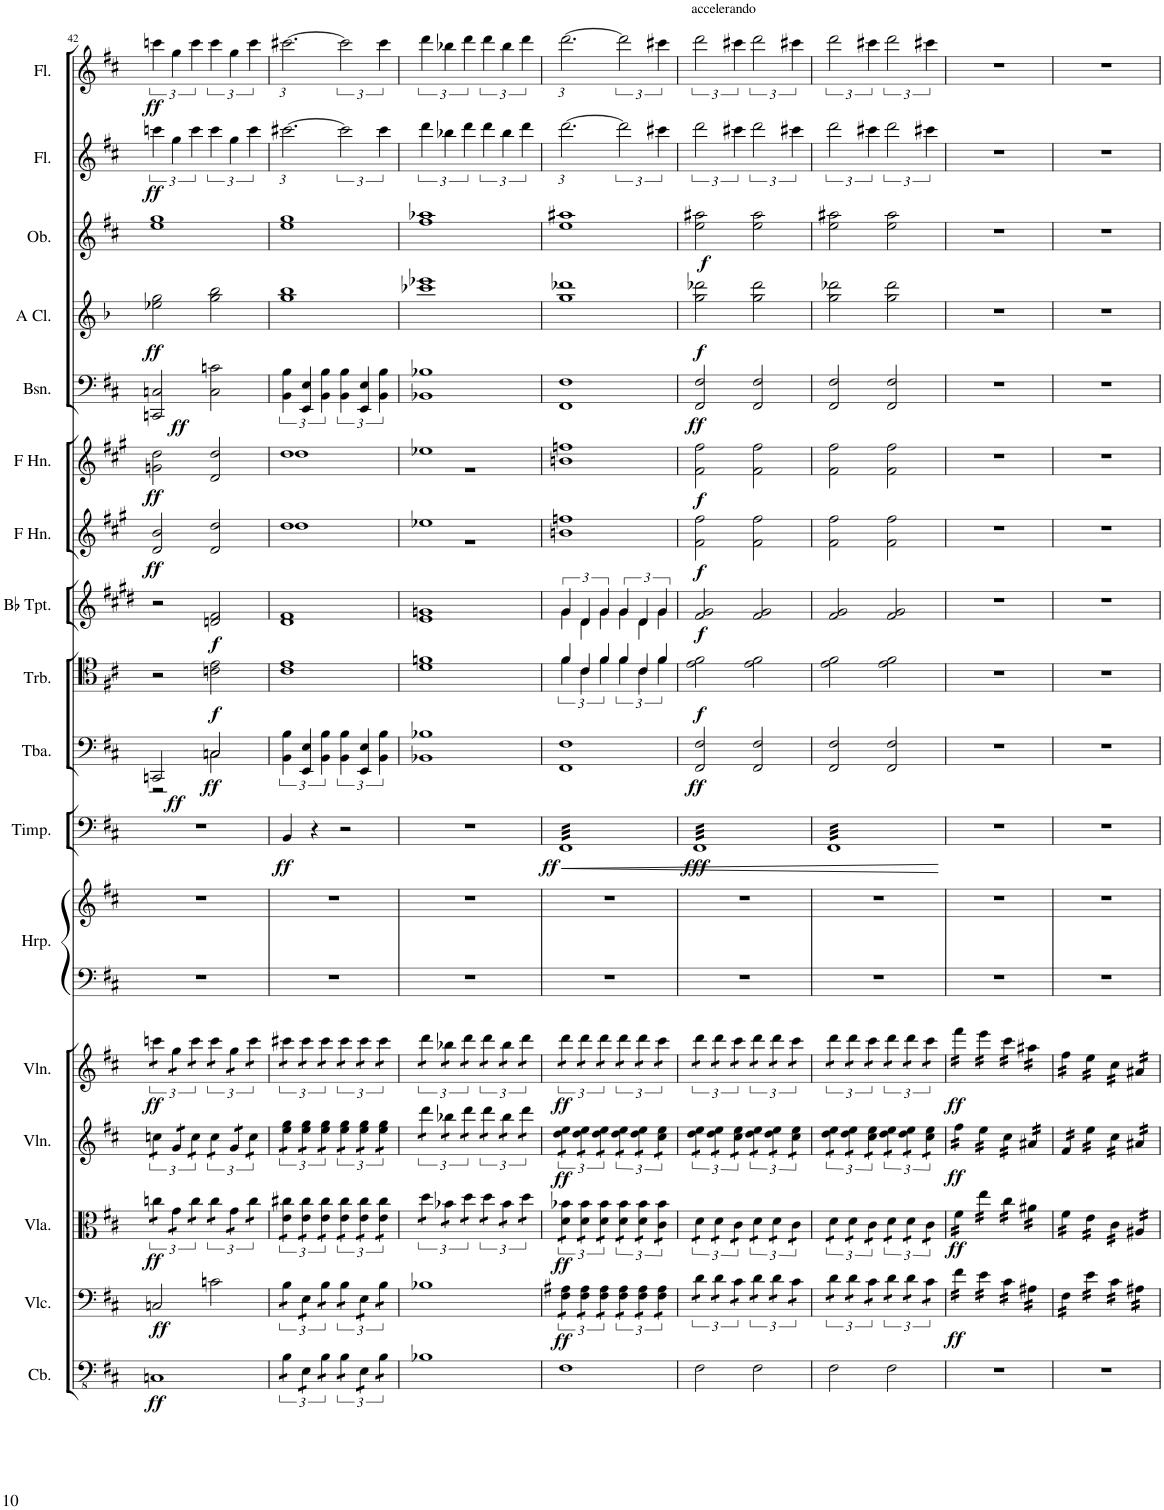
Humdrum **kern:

**kern	**dynam	**kern	**dynam	**kern	**dynam	**kern	**dynam	**kern	**dynam	**kern	**kern	**kern	**dynam	**kern	**dynam	**kern	**dynam	**kern	**dynam	**kern	**dynam	**kern	**dynam	**kern	**dynam	**kern	**dynam	**kern	**dynam	**kern	**dynam	**kern	**dynam
*part17	*part17	*part16	*part16	*part15	*part15	*part14	*part14	*part13	*part13	*part12	*part12	*part11	*part11	*part10	*part10	*part9	*part9	*part8	*part8	*part7	*part7	*part6	*part6	*part5	*part5	*part4	*part4	*part3	*part3	*part2	*part2	*part1	*part1
*staff18	*staff18	*staff17	*staff17	*staff16	*staff16	*staff15	*staff15	*staff14	*staff14	*staff13	*staff12	*staff11	*staff11	*staff10	*staff10	*staff9	*staff9	*staff8	*staff8	*staff7	*staff7	*staff6	*staff6	*staff5	*staff5	*staff4	*staff4	*staff3	*staff3	*staff2	*staff2	*staff1	*staff1
*I"Contrabass	*	*I"Violoncello	*	*I"Viola	*	*I"Violin	*	*I"Violin	*	*I"Harp	*	*I"Timpani	*	*I"Tuba	*	*I"Trombone	*	*I"Bb Trumpet	*	*I"Horn in F	*	*I"Horn in F	*	*I"Bassoon	*	*I"A Clarinet	*	*I"Oboe	*	*I"Flute	*	*I"Flute	*
*I'Cb.	*	*I'Vlc.	*	*I'Vla.	*	*I'Vln.	*	*I'Vln.	*	*I'Hrp.	*	*I'Timp.	*	*I'Tba.	*	*I'Trb.	*	*I'Bb Tpt.	*	*	*	*	*	*I'Bsn.	*	*I'A Cl.	*	*I'Ob.	*	*I'Fl.	*	*I'Fl.	*
!!LO:PB:g=z
*clefFv4	*	*clefF4	*	*clefC3	*	*clefG2	*	*clefG2	*	*clefF4	*clefG2	*clefF4	*	*clefF4	*	*clefC4	*	*clefG2	*	*clefG2	*	*clefG2	*	*clefF4	*	*clefG2	*	*clefG2	*	*clefG2	*	*clefG2	*
*Trd7c12	*	*	*	*	*	*	*	*	*	*	*	*	*	*	*	*	*	*Trd1c2	*	*Trd4c7	*	*Trd4c7	*	*	*	*Trd2c3	*	*	*	*	*	*	*
*k[f#c#]	*	*k[f#c#]	*	*k[f#c#]	*	*k[f#c#]	*	*k[f#c#]	*	*k[f#c#]	*k[f#c#]	*k[f#c#]	*	*k[f#c#]	*	*k[f#c#]	*	*k[f#c#g#d#]	*	*k[f#c#g#]	*	*k[f#c#g#]	*	*k[f#c#]	*	*k[b-]	*	*k[f#c#]	*	*k[f#c#]	*	*k[f#c#]	*
*M4/4	*	*M4/4	*	*M4/4	*	*M4/4	*	*M4/4	*	*M4/4	*M4/4	*M4/4	*	*M4/4	*	*M4/4	*	*M4/4	*	*M4/4	*	*M4/4	*	*M4/4	*	*M4/4	*	*M4/4	*	*M4/4	*	*M4/4	*
*met(c)	*	*met(c)	*	*met(c)	*	*met(c)	*	*met(c)	*	*met(c)	*met(c)	*met(c)	*	*met(c)	*	*met(c)	*	*met(c)	*	*met(c)	*	*met(c)	*	*met(c)	*	*met(c)	*	*met(c)	*	*met(c)	*	*met(c)	*
=42	=42	=42	=42	=42	=42	=42	=42	=42	=42	=42	=42	=42	=42	=42	=42	=42	=42	=42	=42	=42	=42	=42	=42	=42	=42	=42	=42	=42	=42	=42	=42	=42	=42
*	*	*	*	*	*	*	*	*	*	*	*	*	*	*^	*	*	*	*	*	*	*	*	*	*	*	*	*	*	*	*	*	*	*
!	!LO:DY:b	!	!LO:DY:b	!	!LO:DY:b	!	!	!	!LO:DY:b	!	!	!	!	!	!	!LO:DY:b	!	!	!	!	!	!LO:DY:b	!	!LO:DY:b	!	!LO:DY:b	!	!LO:DY:b	!	!	!	!LO:DY:b	!	!LO:DY:b
*	*	*	*	*tremolo	*	*	*	*	*	*	*	*	*	*	*	*	*	*	*	*	*	*	*	*	*	*	*	*	*	*	*	*	*	*
*	*	*	*	*	*	*tremolo	*	*	*	*	*	*	*	*	*	*	*	*	*	*	*	*	*	*	*	*	*	*	*	*	*	*	*	*
*	*	*	*	*	*	*	*	*tremolo	*	*	*	*	*	*	*	*	*	*	*	*	*	*	*	*	*	*	*	*	*	*	*	*	*	*
1CCn	ff	2Cn/	ff	12ccn\L	ff	12ccn\L	.	12cccn\L	ff	1r	1r	1r	.	2CCn/	2r	ff	2r	.	2r	.	2d/ 2b/	ff	2gn\ 2dd\	ff	2CCn/ 2Cn/	ff	2ee-X\ 2gg\	ff	1ee 1gg	.	6cccn\	ff	6cccn\	ff
.	.	.	.	12ccn\J	.	12ccn\J	.	12cccn\J	.	.	.	.	.	.	.	.	.	.	.	.	.	.	.	.	.	.	.	.	.	.	.	.	.	.
.	.	.	.	12g\L	.	12g/L	.	12gg\L	.	.	.	.	.	.	.	.	.	.	.	.	.	.	.	.	.	.	.	.	.	.	6gg\	.	6gg\	.
.	.	.	.	12g\J	.	12g/J	.	12gg\J	.	.	.	.	.	.	.	.	.	.	.	.	.	.	.	.	.	.	.	.	.	.	.	.	.	.
.	.	.	.	12cc\L	.	12cc\L	.	12ccc\L	.	.	.	.	.	.	.	.	.	.	.	.	.	.	.	.	.	.	.	.	.	.	6ccc\	.	6ccc\	.
.	.	.	.	12cc\J	.	12cc\J	.	12ccc\J	.	.	.	.	.	.	.	.	.	.	.	.	.	.	.	.	.	.	.	.	.	.	.	.	.	.
!	!	!	!	!	!	!	!	!	!	!	!	!	!	!	!	!LO:DY:b	!	!LO:DY:b	!	!LO:DY:b	!	!	!	!	!	!	!	!	!	!	!	!	!	!
.	.	2cn\	.	12cc\L	.	12cc\L	.	12ccc\L	.	.	.	.	.	2Cn/	2Cn\	ff	2cn\ 2e\	f	2dn/ 2f#/	f	2d/ 2dd/	.	2d/ 2dd/	.	2C\ 2cn\	.	2gg\ 2bb-\	.	.	.	6ccc\	.	6ccc\	.
.	.	.	.	12cc\J	.	12cc\J	.	12ccc\J	.	.	.	.	.	.	.	.	.	.	.	.	.	.	.	.	.	.	.	.	.	.	.	.	.	.
.	.	.	.	12g\L	.	12g/L	.	12gg\L	.	.	.	.	.	.	.	.	.	.	.	.	.	.	.	.	.	.	.	.	.	.	6gg\	.	6gg\	.
.	.	.	.	12g\J	.	12g/J	.	12gg\J	.	.	.	.	.	.	.	.	.	.	.	.	.	.	.	.	.	.	.	.	.	.	.	.	.	.
.	.	.	.	12cc\L	.	12cc\L	.	12ccc\L	.	.	.	.	.	.	.	.	.	.	.	.	.	.	.	.	.	.	.	.	.	.	6ccc\	.	6ccc\	.
.	.	.	.	12cc\J	.	12cc\J	.	12ccc\J	.	.	.	.	.	.	.	.	.	.	.	.	.	.	.	.	.	.	.	.	.	.	.	.	.	.
*	*	*	*	*	*	*	*	*	*	*	*	*	*	*v	*v	*	*	*	*	*	*	*	*	*	*	*	*	*	*	*	*	*	*	*
=43	=43	=43	=43	=43	=43	=43	=43	=43	=43	=43	=43	=43	=43	=43	=43	=43	=43	=43	=43	=43	=43	=43	=43	=43	=43	=43	=43	=43	=43	=43	=43	=43	=43
*	*	*	*	*	*	*	*	*	*	*	*	*	*	*	*	*	*	*	*	*^	*	*^	*	*	*	*	*	*	*	*	*	*	*
!	!	!	!	!	!	!	!	!	!	!	!	!	!LO:DY:b	!	!	!	!	!	!	!	!	!	!	!	!	!	!	!	!	!	!	!	!	!	!
*tremolo	*	*	*	*	*	*	*	*	*	*	*	*	*	*	*	*	*	*	*	*	*	*	*	*	*	*	*	*	*	*	*	*	*	*	*
*	*	*tremolo	*	*	*	*	*	*	*	*	*	*	*	*	*	*	*	*	*	*	*	*	*	*	*	*	*	*	*	*	*	*	*	*	*
12BB\L	.	12B\L	.	12e\ 12cc#X\L	.	12ee\ 12gg\L	.	12ccc#X\L	.	1r	1r	4BB/	ff	6BB\ 6B\	.	1c# 1e	.	1d# 1f#	.	1dd	1dd	.	1dd	1dd	.	6BB\ 6B\	.	1gg 1bb-	.	1ee 1gg	.	[3.ccc#X\	.	[3.ccc#X\	.
12BB\J	.	12B\J	.	12e\ 12cc#X\J	.	12ee\ 12gg\J	.	12ccc#X\J	.	.	.	.	.	.	.	.	.	.	.	.	.	.	.	.	.	.	.	.	.	.	.	.	.	.	.
12EE\L	.	12E\L	.	12e\ 12cc#\L	.	12ee\ 12gg\L	.	12ccc#\L	.	.	.	.	.	6EE/ 6E/	.	.	.	.	.	.	.	.	.	.	.	6EE/ 6E/	.	.	.	.	.	.	.	.	.
12EE\J	.	12E\J	.	12e\ 12cc#\J	.	12ee\ 12gg\J	.	12ccc#\J	.	.	.	4r	.	.	.	.	.	.	.	.	.	.	.	.	.	.	.	.	.	.	.	.	.	.	.
12BB\L	.	12B\L	.	12e\ 12cc#\L	.	12ee\ 12gg\L	.	12ccc#\L	.	.	.	.	.	6BB\ 6B\	.	.	.	.	.	.	.	.	.	.	.	6BB\ 6B\	.	.	.	.	.	.	.	.	.
12BB\J	.	12B\J	.	12e\ 12cc#\J	.	12ee\ 12gg\J	.	12ccc#\J	.	.	.	.	.	.	.	.	.	.	.	.	.	.	.	.	.	.	.	.	.	.	.	.	.	.	.
12BB\L	.	12B\L	.	12e\ 12cc#\L	.	12ee\ 12gg\L	.	12ccc#\L	.	.	.	2r	.	6BB\ 6B\	.	.	.	.	.	.	.	.	.	.	.	6BB\ 6B\	.	.	.	.	.	3ccc#\]	.	3ccc#\]	.
12BB\J	.	12B\J	.	12e\ 12cc#\J	.	12ee\ 12gg\J	.	12ccc#\J	.	.	.	.	.	.	.	.	.	.	.	.	.	.	.	.	.	.	.	.	.	.	.	.	.	.	.
12EE\L	.	12E\L	.	12e\ 12cc#\L	.	12ee\ 12gg\L	.	12ccc#\L	.	.	.	.	.	6EE/ 6E/	.	.	.	.	.	.	.	.	.	.	.	6EE/ 6E/	.	.	.	.	.	.	.	.	.
12EE\J	.	12E\J	.	12e\ 12cc#\J	.	12ee\ 12gg\J	.	12ccc#\J	.	.	.	.	.	.	.	.	.	.	.	.	.	.	.	.	.	.	.	.	.	.	.	.	.	.	.
12BB\L	.	12B\L	.	12e\ 12cc#\L	.	12ee\ 12gg\L	.	12ccc#\L	.	.	.	.	.	6BB\ 6B\	.	.	.	.	.	.	.	.	.	.	.	6BB\ 6B\	.	.	.	.	.	6ccc#\	.	6ccc#\	.
12BB\J	.	12B\J	.	12e\ 12cc#\J	.	12ee\ 12gg\J	.	12ccc#\J	.	.	.	.	.	.	.	.	.	.	.	.	.	.	.	.	.	.	.	.	.	.	.	.	.	.	.
*	*	*Xtremolo	*	*	*	*	*	*	*	*	*	*	*	*	*	*	*	*	*	*	*	*	*	*	*	*	*	*	*	*	*	*	*	*	*
*Xtremolo	*	*	*	*	*	*	*	*	*	*	*	*	*	*	*	*	*	*	*	*	*	*	*	*	*	*	*	*	*	*	*	*	*	*	*
=44	=44	=44	=44	=44	=44	=44	=44	=44	=44	=44	=44	=44	=44	=44	=44	=44	=44	=44	=44	=44	=44	=44	=44	=44	=44	=44	=44	=44	=44	=44	=44	=44	=44	=44	=44
1BB-X	.	1B-X	.	12dd\L	.	12ddd\L	.	12ddd\L	.	1r	1r	1r	.	1BB-X 1B-X	.	1d 1fn	.	1e 1gn	.	1ee-X	1r	.	1ee-X	1r	.	1BB-X 1B-X	.	1ccc-X 1eee-X	.	1ff# 1aa-X	.	6ddd\	.	6ddd\	.
.	.	.	.	12dd\J	.	12ddd\J	.	12ddd\J	.	.	.	.	.	.	.	.	.	.	.	.	.	.	.	.	.	.	.	.	.	.	.	.	.	.	.
.	.	.	.	12b-X\L	.	12bb-X\L	.	12bb-X\L	.	.	.	.	.	.	.	.	.	.	.	.	.	.	.	.	.	.	.	.	.	.	.	6bb-X\	.	6bb-X\	.
.	.	.	.	12b-X\J	.	12bb-X\J	.	12bb-X\J	.	.	.	.	.	.	.	.	.	.	.	.	.	.	.	.	.	.	.	.	.	.	.	.	.	.	.
.	.	.	.	12dd\L	.	12ddd\L	.	12ddd\L	.	.	.	.	.	.	.	.	.	.	.	.	.	.	.	.	.	.	.	.	.	.	.	6ddd\	.	6ddd\	.
.	.	.	.	12dd\J	.	12ddd\J	.	12ddd\J	.	.	.	.	.	.	.	.	.	.	.	.	.	.	.	.	.	.	.	.	.	.	.	.	.	.	.
.	.	.	.	12dd\L	.	12ddd\L	.	12ddd\L	.	.	.	.	.	.	.	.	.	.	.	.	.	.	.	.	.	.	.	.	.	.	.	6ddd\	.	6ddd\	.
.	.	.	.	12dd\J	.	12ddd\J	.	12ddd\J	.	.	.	.	.	.	.	.	.	.	.	.	.	.	.	.	.	.	.	.	.	.	.	.	.	.	.
.	.	.	.	12b-\L	.	12bb-\L	.	12bb-\L	.	.	.	.	.	.	.	.	.	.	.	.	.	.	.	.	.	.	.	.	.	.	.	6bb-\	.	6bb-\	.
.	.	.	.	12b-\J	.	12bb-\J	.	12bb-\J	.	.	.	.	.	.	.	.	.	.	.	.	.	.	.	.	.	.	.	.	.	.	.	.	.	.	.
.	.	.	.	12dd\L	.	12ddd\L	.	12ddd\L	.	.	.	.	.	.	.	.	.	.	.	.	.	.	.	.	.	.	.	.	.	.	.	6ddd\	.	6ddd\	.
.	.	.	.	12dd\J	.	12ddd\J	.	12ddd\J	.	.	.	.	.	.	.	.	.	.	.	.	.	.	.	.	.	.	.	.	.	.	.	.	.	.	.
*	*	*	*	*	*	*	*	*	*	*	*	*	*	*	*	*	*	*	*	*v	*v	*	*	*	*	*	*	*	*	*	*	*	*	*	*
*	*	*	*	*	*	*	*	*	*	*	*	*	*	*	*	*	*	*	*	*	*	*v	*v	*	*	*	*	*	*	*	*	*	*	*
=45	=45	=45	=45	=45	=45	=45	=45	=45	=45	=45	=45	=45	=45	=45	=45	=45	=45	=45	=45	=45	=45	=45	=45	=45	=45	=45	=45	=45	=45	=45	=45	=45	=45
!	!	!	!LO:DY:b	!	!LO:DY:b	!	!LO:DY:b	!	!LO:DY:b	!	!	!	!LO:HP:b	!	!	!	!	!	!	!	!	!	!	!	!	!	!	!	!	!	!	!	!
*	*	*	*	*	*	*	*	*	*	*	*	*	*	*	*	*^	*	*^	*	*	*	*	*	*	*	*	*	*	*	*	*	*	*
!	!	!	!	!	!	!	!	!	!	!	!	!	!LO:DY:n=1:b	!	!	!	!	!	!	!	!	!	!	!	!	!	!	!	!	!	!	!	!	!	!
*	*	*tremolo	*	*	*	*	*	*	*	*	*	*	*	*	*	*	*	*	*	*	*	*	*	*	*	*	*	*	*	*	*	*	*	*	*
*	*	*	*	*	*	*	*	*	*	*	*	*tremolo	*	*	*	*	*	*	*	*	*	*	*	*	*	*	*	*	*	*	*	*	*	*	*
1FF#	.	12F#\ 12A#X\L	ff	12d\ 12b-X\L	ff	12dd\ 12ee\L	ff	12ddd\L	ff	1r	1r	32FF#LLL	< ff	1FF# 1F#	.	6f#/	6f#\	.	6g#/	6g#\	.	1bn 1ffn	.	1bn 1ffn	.	1FF# 1F#	.	1gg 1ddd-X	.	1ee 1aa#X	.	[3.ddd\	.	[3.ddd\	.
.	.	.	.	.	.	.	.	.	.	.	.	32FF#	.	.	.	.	.	.	.	.	.	.	.	.	.	.	.	.	.	.	.	.	.	.	.
.	.	.	.	.	.	.	.	.	.	.	.	32FF#	.	.	.	.	.	.	.	.	.	.	.	.	.	.	.	.	.	.	.	.	.	.	.
.	.	12F#\ 12A#X\J	.	12d\ 12b-X\J	.	12dd\ 12ee\J	.	12ddd\J	.	.	.	.	.	.	.	.	.	.	.	.	.	.	.	.	.	.	.	.	.	.	.	.	.	.	.
.	.	.	.	.	.	.	.	.	.	.	.	32FF#	.	.	.	.	.	.	.	.	.	.	.	.	.	.	.	.	.	.	.	.	.	.	.
.	.	.	.	.	.	.	.	.	.	.	.	32FF#	.	.	.	.	.	.	.	.	.	.	.	.	.	.	.	.	.	.	.	.	.	.	.
.	.	.	.	.	.	.	.	.	.	.	.	32FF#	.	.	.	.	.	.	.	.	.	.	.	.	.	.	.	.	.	.	.	.	.	.	.
.	.	12F#\ 12A#\L	.	12d\ 12b-\L	.	12dd\ 12ee\L	.	12ddd\L	.	.	.	.	.	.	.	6c#/	6c#\	.	6d#/	6d#\	.	.	.	.	.	.	.	.	.	.	.	.	.	.	.
.	.	.	.	.	.	.	.	.	.	.	.	32FF#	.	.	.	.	.	.	.	.	.	.	.	.	.	.	.	.	.	.	.	.	.	.	.
.	.	.	.	.	.	.	.	.	.	.	.	32FF#	.	.	.	.	.	.	.	.	.	.	.	.	.	.	.	.	.	.	.	.	.	.	.
.	.	12F#\ 12A#\J	.	12d\ 12b-\J	.	12dd\ 12ee\J	.	12ddd\J	.	.	.	32FF#	.	.	.	.	.	.	.	.	.	.	.	.	.	.	.	.	.	.	.	.	.	.	.
.	.	.	.	.	.	.	.	.	.	.	.	32FF#	.	.	.	.	.	.	.	.	.	.	.	.	.	.	.	.	.	.	.	.	.	.	.
.	.	.	.	.	.	.	.	.	.	.	.	32FF#	.	.	.	.	.	.	.	.	.	.	.	.	.	.	.	.	.	.	.	.	.	.	.
.	.	12F#\ 12A#\L	.	12d\ 12b-\L	.	12dd\ 12ee\L	.	12ddd\L	.	.	.	.	.	.	.	6f#/	6f#\	.	6g#/	6g#\	.	.	.	.	.	.	.	.	.	.	.	.	.	.	.
.	.	.	.	.	.	.	.	.	.	.	.	32FF#	.	.	.	.	.	.	.	.	.	.	.	.	.	.	.	.	.	.	.	.	.	.	.
.	.	.	.	.	.	.	.	.	.	.	.	32FF#	.	.	.	.	.	.	.	.	.	.	.	.	.	.	.	.	.	.	.	.	.	.	.
.	.	.	.	.	.	.	.	.	.	.	.	32FF#	.	.	.	.	.	.	.	.	.	.	.	.	.	.	.	.	.	.	.	.	.	.	.
.	.	12F#\ 12A#\J	.	12d\ 12b-\J	.	12dd\ 12ee\J	.	12ddd\J	.	.	.	.	.	.	.	.	.	.	.	.	.	.	.	.	.	.	.	.	.	.	.	.	.	.	.
.	.	.	.	.	.	.	.	.	.	.	.	32FF#	.	.	.	.	.	.	.	.	.	.	.	.	.	.	.	.	.	.	.	.	.	.	.
.	.	.	.	.	.	.	.	.	.	.	.	32FF#	.	.	.	.	.	.	.	.	.	.	.	.	.	.	.	.	.	.	.	.	.	.	.
.	.	12F#\ 12A#\L	.	12d\ 12b-\L	.	12dd\ 12ee\L	.	12ddd\L	.	.	.	32FF#	.	.	.	6f#/	6f#\	.	6g#/	6g#\	.	.	.	.	.	.	.	.	.	.	.	3ddd\]	.	3ddd\]	.
.	.	.	.	.	.	.	.	.	.	.	.	32FF#	.	.	.	.	.	.	.	.	.	.	.	.	.	.	.	.	.	.	.	.	.	.	.
.	.	.	.	.	.	.	.	.	.	.	.	32FF#	.	.	.	.	.	.	.	.	.	.	.	.	.	.	.	.	.	.	.	.	.	.	.
.	.	12F#\ 12A#\J	.	12d\ 12b-\J	.	12dd\ 12ee\J	.	12ddd\J	.	.	.	.	.	.	.	.	.	.	.	.	.	.	.	.	.	.	.	.	.	.	.	.	.	.	.
.	.	.	.	.	.	.	.	.	.	.	.	32FF#	.	.	.	.	.	.	.	.	.	.	.	.	.	.	.	.	.	.	.	.	.	.	.
.	.	.	.	.	.	.	.	.	.	.	.	32FF#	.	.	.	.	.	.	.	.	.	.	.	.	.	.	.	.	.	.	.	.	.	.	.
.	.	.	.	.	.	.	.	.	.	.	.	32FF#	.	.	.	.	.	.	.	.	.	.	.	.	.	.	.	.	.	.	.	.	.	.	.
.	.	12F#\ 12A#\L	.	12d\ 12b-\L	.	12dd\ 12ee\L	.	12ddd\L	.	.	.	.	.	.	.	6c#/	6c#\	.	6d#/	6d#\	.	.	.	.	.	.	.	.	.	.	.	.	.	.	.
.	.	.	.	.	.	.	.	.	.	.	.	32FF#	.	.	.	.	.	.	.	.	.	.	.	.	.	.	.	.	.	.	.	.	.	.	.
.	.	.	.	.	.	.	.	.	.	.	.	32FF#	.	.	.	.	.	.	.	.	.	.	.	.	.	.	.	.	.	.	.	.	.	.	.
.	.	12F#\ 12A#\J	.	12d\ 12b-\J	.	12dd\ 12ee\J	.	12ddd\J	.	.	.	32FF#	.	.	.	.	.	.	.	.	.	.	.	.	.	.	.	.	.	.	.	.	.	.	.
.	.	.	.	.	.	.	.	.	.	.	.	32FF#	.	.	.	.	.	.	.	.	.	.	.	.	.	.	.	.	.	.	.	.	.	.	.
.	.	.	.	.	.	.	.	.	.	.	.	32FF#	.	.	.	.	.	.	.	.	.	.	.	.	.	.	.	.	.	.	.	.	.	.	.
.	.	12F#\ 12A#\L	.	12c#\ 12b-\L	.	12cc#\ 12ee\L	.	12ccc#\L	.	.	.	.	.	.	.	6f#/	6f#\	.	6g#/	6g#\	.	.	.	.	.	.	.	.	.	.	.	6ccc#X\	.	6ccc#X\	.
.	.	.	.	.	.	.	.	.	.	.	.	32FF#	.	.	.	.	.	.	.	.	.	.	.	.	.	.	.	.	.	.	.	.	.	.	.
.	.	.	.	.	.	.	.	.	.	.	.	32FF#	.	.	.	.	.	.	.	.	.	.	.	.	.	.	.	.	.	.	.	.	.	.	.
.	.	.	.	.	.	.	.	.	.	.	.	32FF#	.	.	.	.	.	.	.	.	.	.	.	.	.	.	.	.	.	.	.	.	.	.	.
.	.	12F#\ 12A#\J	.	12c#\ 12b-\J	.	12cc#\ 12ee\J	.	12ccc#\J	.	.	.	.	.	.	.	.	.	.	.	.	.	.	.	.	.	.	.	.	.	.	.	.	.	.	.
.	.	.	.	.	.	.	.	.	.	.	.	32FF#	.	.	.	.	.	.	.	.	.	.	.	.	.	.	.	.	.	.	.	.	.	.	.
.	.	.	.	.	.	.	.	.	.	.	.	32FF#JJJ	.	.	.	.	.	.	.	.	.	.	.	.	.	.	.	.	.	.	.	.	.	.	.
=46	=46	=46	=46	=46	=46	=46	=46	=46	=46	=46	=46	=46	=46	=46	=46	=46	=46	=46	=46	=46	=46	=46	=46	=46	=46	=46	=46	=46	=46	=46	=46	=46	=46	=46	=46
!	!	!	!	!	!	!	!	!	!	!	!	!	!	!	!	!	!	!	!	!	!	!	!	!	!	!	!	!	!	!	!	!	!	!LO:TX:a:t=accelerando	!
!	!	!	!	!	!	!	!	!	!	!	!	!	!LO:DY:b	!	!LO:DY:b	!	!	!LO:DY:b	!	!	!LO:DY:b	!	!LO:DY:b	!	!LO:DY:b	!	!LO:DY:b	!	!LO:DY:b	!	!LO:DY:b	!	!	!	!
*	*	*	*	*	*	*	*	*	*	*	*	*	*	*	*	*v	*v	*	*	*	*	*	*	*	*	*	*	*	*	*	*	*	*	*	*
*	*	*	*	*	*	*	*	*	*	*	*	*	*	*	*	*	*	*v	*v	*	*	*	*	*	*	*	*	*	*	*	*	*	*	*
2FF#\	.	12d\L	.	12d\L	.	12dd\ 12ee\L	.	12ddd\L	.	1r	1r	32FF#LLL	fff	2FF#/ 2F#/	ff	2e\ 2f#\	f	2f#/ 2g#/	f	2f#\ 2ff#\	f	2f#\ 2ff#\	f	2FF#/ 2F#/	ff	2gg\ 2ddd-X\	f	2ee\ 2aa#X\	f	3ddd\	.	3ddd\	.
.	.	.	.	.	.	.	.	.	.	.	.	32FF#	.	.	.	.	.	.	.	.	.	.	.	.	.	.	.	.	.	.	.	.	.
.	.	.	.	.	.	.	.	.	.	.	.	32FF#	.	.	.	.	.	.	.	.	.	.	.	.	.	.	.	.	.	.	.	.	.
.	.	12d\J	.	12d\J	.	12dd\ 12ee\J	.	12ddd\J	.	.	.	.	.	.	.	.	.	.	.	.	.	.	.	.	.	.	.	.	.	.	.	.	.
.	.	.	.	.	.	.	.	.	.	.	.	32FF#	.	.	.	.	.	.	.	.	.	.	.	.	.	.	.	.	.	.	.	.	.
.	.	.	.	.	.	.	.	.	.	.	.	32FF#	.	.	.	.	.	.	.	.	.	.	.	.	.	.	.	.	.	.	.	.	.
.	.	.	.	.	.	.	.	.	.	.	.	32FF#	.	.	.	.	.	.	.	.	.	.	.	.	.	.	.	.	.	.	.	.	.
.	.	12d\L	.	12d\L	.	12dd\ 12ee\L	.	12ddd\L	.	.	.	.	.	.	.	.	.	.	.	.	.	.	.	.	.	.	.	.	.	.	.	.	.
.	.	.	.	.	.	.	.	.	.	.	.	32FF#	.	.	.	.	.	.	.	.	.	.	.	.	.	.	.	.	.	.	.	.	.
.	.	.	.	.	.	.	.	.	.	.	.	32FF#	.	.	.	.	.	.	.	.	.	.	.	.	.	.	.	.	.	.	.	.	.
.	.	12d\J	.	12d\J	.	12dd\ 12ee\J	.	12ddd\J	.	.	.	32FF#	.	.	.	.	.	.	.	.	.	.	.	.	.	.	.	.	.	.	.	.	.
.	.	.	.	.	.	.	.	.	.	.	.	32FF#	.	.	.	.	.	.	.	.	.	.	.	.	.	.	.	.	.	.	.	.	.
.	.	.	.	.	.	.	.	.	.	.	.	32FF#	.	.	.	.	.	.	.	.	.	.	.	.	.	.	.	.	.	.	.	.	.
.	.	12c#\L	.	12c#\L	.	12cc#\ 12ee\L	.	12ccc#\L	.	.	.	.	.	.	.	.	.	.	.	.	.	.	.	.	.	.	.	.	.	6ccc#X\	.	6ccc#X\	.
.	.	.	.	.	.	.	.	.	.	.	.	32FF#	.	.	.	.	.	.	.	.	.	.	.	.	.	.	.	.	.	.	.	.	.
.	.	.	.	.	.	.	.	.	.	.	.	32FF#	.	.	.	.	.	.	.	.	.	.	.	.	.	.	.	.	.	.	.	.	.
.	.	.	.	.	.	.	.	.	.	.	.	32FF#	.	.	.	.	.	.	.	.	.	.	.	.	.	.	.	.	.	.	.	.	.
.	.	12c#\J	.	12c#\J	.	12cc#\ 12ee\J	.	12ccc#\J	.	.	.	.	.	.	.	.	.	.	.	.	.	.	.	.	.	.	.	.	.	.	.	.	.
.	.	.	.	.	.	.	.	.	.	.	.	32FF#	.	.	.	.	.	.	.	.	.	.	.	.	.	.	.	.	.	.	.	.	.
.	.	.	.	.	.	.	.	.	.	.	.	32FF#	.	.	.	.	.	.	.	.	.	.	.	.	.	.	.	.	.	.	.	.	.
2FF#\	.	12d\L	.	12d\L	.	12dd\ 12ee\L	.	12ddd\L	.	.	.	32FF#	.	2FF#/ 2F#/	.	2e\ 2f#\	.	2f#/ 2g#/	.	2f#\ 2ff#\	.	2f#\ 2ff#\	.	2FF#/ 2F#/	.	2gg\ 2ddd-\	.	2ee\ 2aa#\	.	3ddd\	.	3ddd\	.
.	.	.	.	.	.	.	.	.	.	.	.	32FF#	.	.	.	.	.	.	.	.	.	.	.	.	.	.	.	.	.	.	.	.	.
.	.	.	.	.	.	.	.	.	.	.	.	32FF#	.	.	.	.	.	.	.	.	.	.	.	.	.	.	.	.	.	.	.	.	.
.	.	12d\J	.	12d\J	.	12dd\ 12ee\J	.	12ddd\J	.	.	.	.	.	.	.	.	.	.	.	.	.	.	.	.	.	.	.	.	.	.	.	.	.
.	.	.	.	.	.	.	.	.	.	.	.	32FF#	.	.	.	.	.	.	.	.	.	.	.	.	.	.	.	.	.	.	.	.	.
.	.	.	.	.	.	.	.	.	.	.	.	32FF#	.	.	.	.	.	.	.	.	.	.	.	.	.	.	.	.	.	.	.	.	.
.	.	.	.	.	.	.	.	.	.	.	.	32FF#	.	.	.	.	.	.	.	.	.	.	.	.	.	.	.	.	.	.	.	.	.
.	.	12d\L	.	12d\L	.	12dd\ 12ee\L	.	12ddd\L	.	.	.	.	.	.	.	.	.	.	.	.	.	.	.	.	.	.	.	.	.	.	.	.	.
.	.	.	.	.	.	.	.	.	.	.	.	32FF#	.	.	.	.	.	.	.	.	.	.	.	.	.	.	.	.	.	.	.	.	.
.	.	.	.	.	.	.	.	.	.	.	.	32FF#	.	.	.	.	.	.	.	.	.	.	.	.	.	.	.	.	.	.	.	.	.
.	.	12d\J	.	12d\J	.	12dd\ 12ee\J	.	12ddd\J	.	.	.	32FF#	.	.	.	.	.	.	.	.	.	.	.	.	.	.	.	.	.	.	.	.	.
.	.	.	.	.	.	.	.	.	.	.	.	32FF#	.	.	.	.	.	.	.	.	.	.	.	.	.	.	.	.	.	.	.	.	.
.	.	.	.	.	.	.	.	.	.	.	.	32FF#	.	.	.	.	.	.	.	.	.	.	.	.	.	.	.	.	.	.	.	.	.
.	.	12c#\L	.	12c#\L	.	12cc#\ 12ee\L	.	12ccc#\L	.	.	.	.	.	.	.	.	.	.	.	.	.	.	.	.	.	.	.	.	.	6ccc#X\	.	6ccc#X\	.
.	.	.	.	.	.	.	.	.	.	.	.	32FF#	.	.	.	.	.	.	.	.	.	.	.	.	.	.	.	.	.	.	.	.	.
.	.	.	.	.	.	.	.	.	.	.	.	32FF#	.	.	.	.	.	.	.	.	.	.	.	.	.	.	.	.	.	.	.	.	.
.	.	.	.	.	.	.	.	.	.	.	.	32FF#	.	.	.	.	.	.	.	.	.	.	.	.	.	.	.	.	.	.	.	.	.
.	.	12c#\J	.	12c#\J	.	12cc#\ 12ee\J	.	12ccc#\J	.	.	.	.	.	.	.	.	.	.	.	.	.	.	.	.	.	.	.	.	.	.	.	.	.
.	.	.	.	.	.	.	.	.	.	.	.	32FF#	.	.	.	.	.	.	.	.	.	.	.	.	.	.	.	.	.	.	.	.	.
.	.	.	.	.	.	.	.	.	.	.	.	32FF#JJJ	.	.	.	.	.	.	.	.	.	.	.	.	.	.	.	.	.	.	.	.	.
=47	=47	=47	=47	=47	=47	=47	=47	=47	=47	=47	=47	=47	=47	=47	=47	=47	=47	=47	=47	=47	=47	=47	=47	=47	=47	=47	=47	=47	=47	=47	=47	=47	=47
2FF#\	.	12d\L	.	12d\L	.	12dd\ 12ee\L	.	12ddd\L	.	1r	1r	32FF#LLL	.	2FF#/ 2F#/	.	2e\ 2f#\	.	2f#/ 2g#/	.	2f#\ 2ff#\	.	2f#\ 2ff#\	.	2FF#/ 2F#/	.	2gg\ 2ddd-X\	.	2ee\ 2aa#X\	.	3ddd\	.	3ddd\	.
.	.	.	.	.	.	.	.	.	.	.	.	32FF#	.	.	.	.	.	.	.	.	.	.	.	.	.	.	.	.	.	.	.	.	.
.	.	.	.	.	.	.	.	.	.	.	.	32FF#	.	.	.	.	.	.	.	.	.	.	.	.	.	.	.	.	.	.	.	.	.
.	.	12d\J	.	12d\J	.	12dd\ 12ee\J	.	12ddd\J	.	.	.	.	.	.	.	.	.	.	.	.	.	.	.	.	.	.	.	.	.	.	.	.	.
.	.	.	.	.	.	.	.	.	.	.	.	32FF#	.	.	.	.	.	.	.	.	.	.	.	.	.	.	.	.	.	.	.	.	.
.	.	.	.	.	.	.	.	.	.	.	.	32FF#	.	.	.	.	.	.	.	.	.	.	.	.	.	.	.	.	.	.	.	.	.
.	.	.	.	.	.	.	.	.	.	.	.	32FF#	.	.	.	.	.	.	.	.	.	.	.	.	.	.	.	.	.	.	.	.	.
.	.	12d\L	.	12d\L	.	12dd\ 12ee\L	.	12ddd\L	.	.	.	.	.	.	.	.	.	.	.	.	.	.	.	.	.	.	.	.	.	.	.	.	.
.	.	.	.	.	.	.	.	.	.	.	.	32FF#	.	.	.	.	.	.	.	.	.	.	.	.	.	.	.	.	.	.	.	.	.
.	.	.	.	.	.	.	.	.	.	.	.	32FF#	.	.	.	.	.	.	.	.	.	.	.	.	.	.	.	.	.	.	.	.	.
.	.	12d\J	.	12d\J	.	12dd\ 12ee\J	.	12ddd\J	.	.	.	32FF#	.	.	.	.	.	.	.	.	.	.	.	.	.	.	.	.	.	.	.	.	.
.	.	.	.	.	.	.	.	.	.	.	.	32FF#	.	.	.	.	.	.	.	.	.	.	.	.	.	.	.	.	.	.	.	.	.
.	.	.	.	.	.	.	.	.	.	.	.	32FF#	.	.	.	.	.	.	.	.	.	.	.	.	.	.	.	.	.	.	.	.	.
.	.	12c#\L	.	12c#\L	.	12cc#\ 12ee\L	.	12ccc#\L	.	.	.	.	.	.	.	.	.	.	.	.	.	.	.	.	.	.	.	.	.	6ccc#X\	.	6ccc#X\	.
.	.	.	.	.	.	.	.	.	.	.	.	32FF#	.	.	.	.	.	.	.	.	.	.	.	.	.	.	.	.	.	.	.	.	.
.	.	.	.	.	.	.	.	.	.	.	.	32FF#	.	.	.	.	.	.	.	.	.	.	.	.	.	.	.	.	.	.	.	.	.
.	.	.	.	.	.	.	.	.	.	.	.	32FF#	.	.	.	.	.	.	.	.	.	.	.	.	.	.	.	.	.	.	.	.	.
.	.	12c#\J	.	12c#\J	.	12cc#\ 12ee\J	.	12ccc#\J	.	.	.	.	.	.	.	.	.	.	.	.	.	.	.	.	.	.	.	.	.	.	.	.	.
.	.	.	.	.	.	.	.	.	.	.	.	32FF#	.	.	.	.	.	.	.	.	.	.	.	.	.	.	.	.	.	.	.	.	.
.	.	.	.	.	.	.	.	.	.	.	.	32FF#	.	.	.	.	.	.	.	.	.	.	.	.	.	.	.	.	.	.	.	.	.
2FF#\	.	12d\L	.	12d\L	.	12dd\ 12ee\L	.	12ddd\L	.	.	.	32FF#	.	2FF#/ 2F#/	.	2e\ 2f#\	.	2f#/ 2g#/	.	2f#\ 2ff#\	.	2f#\ 2ff#\	.	2FF#/ 2F#/	.	2gg\ 2ddd-\	.	2ee\ 2aa#\	.	3ddd\	.	3ddd\	.
.	.	.	.	.	.	.	.	.	.	.	.	32FF#	.	.	.	.	.	.	.	.	.	.	.	.	.	.	.	.	.	.	.	.	.
.	.	.	.	.	.	.	.	.	.	.	.	32FF#	.	.	.	.	.	.	.	.	.	.	.	.	.	.	.	.	.	.	.	.	.
.	.	12d\J	.	12d\J	.	12dd\ 12ee\J	.	12ddd\J	.	.	.	.	.	.	.	.	.	.	.	.	.	.	.	.	.	.	.	.	.	.	.	.	.
.	.	.	.	.	.	.	.	.	.	.	.	32FF#	.	.	.	.	.	.	.	.	.	.	.	.	.	.	.	.	.	.	.	.	.
.	.	.	.	.	.	.	.	.	.	.	.	32FF#	.	.	.	.	.	.	.	.	.	.	.	.	.	.	.	.	.	.	.	.	.
.	.	.	.	.	.	.	.	.	.	.	.	32FF#	.	.	.	.	.	.	.	.	.	.	.	.	.	.	.	.	.	.	.	.	.
.	.	12d\L	.	12d\L	.	12dd\ 12ee\L	.	12ddd\L	.	.	.	.	.	.	.	.	.	.	.	.	.	.	.	.	.	.	.	.	.	.	.	.	.
.	.	.	.	.	.	.	.	.	.	.	.	32FF#	.	.	.	.	.	.	.	.	.	.	.	.	.	.	.	.	.	.	.	.	.
.	.	.	.	.	.	.	.	.	.	.	.	32FF#	.	.	.	.	.	.	.	.	.	.	.	.	.	.	.	.	.	.	.	.	.
.	.	12d\J	.	12d\J	.	12dd\ 12ee\J	.	12ddd\J	.	.	.	32FF#	.	.	.	.	.	.	.	.	.	.	.	.	.	.	.	.	.	.	.	.	.
.	.	.	.	.	.	.	.	.	.	.	.	32FF#	.	.	.	.	.	.	.	.	.	.	.	.	.	.	.	.	.	.	.	.	.
.	.	.	.	.	.	.	.	.	.	.	.	32FF#	.	.	.	.	.	.	.	.	.	.	.	.	.	.	.	.	.	.	.	.	.
.	.	12c#\L	.	12c#\L	.	12cc#\ 12ee\L	.	12ccc#\L	.	.	.	.	.	.	.	.	.	.	.	.	.	.	.	.	.	.	.	.	.	6ccc#X\	.	6ccc#X\	.
.	.	.	.	.	.	.	.	.	.	.	.	32FF#	.	.	.	.	.	.	.	.	.	.	.	.	.	.	.	.	.	.	.	.	.
.	.	.	.	.	.	.	.	.	.	.	.	32FF#	.	.	.	.	.	.	.	.	.	.	.	.	.	.	.	.	.	.	.	.	.
.	.	.	.	.	.	.	.	.	.	.	.	32FF#	.	.	.	.	.	.	.	.	.	.	.	.	.	.	.	.	.	.	.	.	.
.	.	12c#\J	.	12c#\J	.	12cc#\ 12ee\J	.	12ccc#\J	.	.	.	.	.	.	.	.	.	.	.	.	.	.	.	.	.	.	.	.	.	.	.	.	.
.	.	.	.	.	.	.	.	.	.	.	.	32FF#	.	.	.	.	.	.	.	.	.	.	.	.	.	.	.	.	.	.	.	.	.
.	.	.	.	.	.	.	.	.	.	.	.	32FF#JJJ	.	.	.	.	.	.	.	.	.	.	.	.	.	.	.	.	.	.	.	.	.
*	*	*	*	*	*	*	*	*	*	*	*	*Xtremolo	*	*	*	*	*	*	*	*	*	*	*	*	*	*	*	*	*	*	*	*	*
.	.	.	.	.	.	.	.	.	.	.	.	.	[	.	.	.	.	.	.	.	.	.	.	.	.	.	.	.	.	.	.	.	.
=48	=48	=48	=48	=48	=48	=48	=48	=48	=48	=48	=48	=48	=48	=48	=48	=48	=48	=48	=48	=48	=48	=48	=48	=48	=48	=48	=48	=48	=48	=48	=48	=48	=48
!	!	!	!LO:DY:b	!	!LO:DY:b	!	!LO:DY:b	!	!LO:DY:b	!	!	!	!	!	!	!	!	!	!	!	!	!	!	!	!	!	!	!	!	!	!	!	!
1r	.	16f#\LL	ff	16f#\LL	ff	16ff#\LL	ff	16fff#\LL	ff	1r	1r	1r	.	1r	.	1r	.	1r	.	1r	.	1r	.	1r	.	1r	.	1r	.	1r	.	1r	.
.	.	16f#\	.	16f#\	.	16ff#\	.	16fff#\	.	.	.	.	.	.	.	.	.	.	.	.	.	.	.	.	.	.	.	.	.	.	.	.	.
.	.	16f#\	.	16f#\	.	16ff#\	.	16fff#\	.	.	.	.	.	.	.	.	.	.	.	.	.	.	.	.	.	.	.	.	.	.	.	.	.
.	.	16f#\JJ	.	16f#\JJ	.	16ff#\JJ	.	16fff#\JJ	.	.	.	.	.	.	.	.	.	.	.	.	.	.	.	.	.	.	.	.	.	.	.	.	.
.	.	16e\LL	.	16ee\LL	.	16ee\LL	.	16eee\LL	.	.	.	.	.	.	.	.	.	.	.	.	.	.	.	.	.	.	.	.	.	.	.	.	.
.	.	16e\	.	16ee\	.	16ee\	.	16eee\	.	.	.	.	.	.	.	.	.	.	.	.	.	.	.	.	.	.	.	.	.	.	.	.	.
.	.	16e\	.	16ee\	.	16ee\	.	16eee\	.	.	.	.	.	.	.	.	.	.	.	.	.	.	.	.	.	.	.	.	.	.	.	.	.
.	.	16e\JJ	.	16ee\JJ	.	16ee\JJ	.	16eee\JJ	.	.	.	.	.	.	.	.	.	.	.	.	.	.	.	.	.	.	.	.	.	.	.	.	.
.	.	16c#\LL	.	16cc#\LL	.	16cc#\LL	.	16ccc#\LL	.	.	.	.	.	.	.	.	.	.	.	.	.	.	.	.	.	.	.	.	.	.	.	.	.
.	.	16c#\	.	16cc#\	.	16cc#\	.	16ccc#\	.	.	.	.	.	.	.	.	.	.	.	.	.	.	.	.	.	.	.	.	.	.	.	.	.
.	.	16c#\	.	16cc#\	.	16cc#\	.	16ccc#\	.	.	.	.	.	.	.	.	.	.	.	.	.	.	.	.	.	.	.	.	.	.	.	.	.
.	.	16c#\JJ	.	16cc#\JJ	.	16cc#\JJ	.	16ccc#\JJ	.	.	.	.	.	.	.	.	.	.	.	.	.	.	.	.	.	.	.	.	.	.	.	.	.
.	.	16A#X\LL	.	16a#X\LL	.	16a#X/LL	.	16aa#X\LL	.	.	.	.	.	.	.	.	.	.	.	.	.	.	.	.	.	.	.	.	.	.	.	.	.
.	.	16A#X\	.	16a#X\	.	16a#X/	.	16aa#X\	.	.	.	.	.	.	.	.	.	.	.	.	.	.	.	.	.	.	.	.	.	.	.	.	.
.	.	16A#X\	.	16a#X\	.	16a#X/	.	16aa#X\	.	.	.	.	.	.	.	.	.	.	.	.	.	.	.	.	.	.	.	.	.	.	.	.	.
.	.	16A#X\JJ	.	16a#X\JJ	.	16a#X/JJ	.	16aa#X\JJ	.	.	.	.	.	.	.	.	.	.	.	.	.	.	.	.	.	.	.	.	.	.	.	.	.
=49	=49	=49	=49	=49	=49	=49	=49	=49	=49	=49	=49	=49	=49	=49	=49	=49	=49	=49	=49	=49	=49	=49	=49	=49	=49	=49	=49	=49	=49	=49	=49	=49	=49
1r	.	16F#\LL	.	16f#\LL	.	16f#/LL	.	16ff#\LL	.	1r	1r	1r	.	1r	.	1r	.	1r	.	1r	.	1r	.	1r	.	1r	.	1r	.	1r	.	1r	.
.	.	16F#\	.	16f#\	.	16f#/	.	16ff#\	.	.	.	.	.	.	.	.	.	.	.	.	.	.	.	.	.	.	.	.	.	.	.	.	.
.	.	16F#\	.	16f#\	.	16f#/	.	16ff#\	.	.	.	.	.	.	.	.	.	.	.	.	.	.	.	.	.	.	.	.	.	.	.	.	.
.	.	16F#\JJ	.	16f#\JJ	.	16f#/JJ	.	16ff#\JJ	.	.	.	.	.	.	.	.	.	.	.	.	.	.	.	.	.	.	.	.	.	.	.	.	.
.	.	16e\LL	.	16e\LL	.	16ee\LL	.	16ee\LL	.	.	.	.	.	.	.	.	.	.	.	.	.	.	.	.	.	.	.	.	.	.	.	.	.
.	.	16e\	.	16e\	.	16ee\	.	16ee\	.	.	.	.	.	.	.	.	.	.	.	.	.	.	.	.	.	.	.	.	.	.	.	.	.
.	.	16e\	.	16e\	.	16ee\	.	16ee\	.	.	.	.	.	.	.	.	.	.	.	.	.	.	.	.	.	.	.	.	.	.	.	.	.
.	.	16e\JJ	.	16e\JJ	.	16ee\JJ	.	16ee\JJ	.	.	.	.	.	.	.	.	.	.	.	.	.	.	.	.	.	.	.	.	.	.	.	.	.
.	.	16c#\LL	.	16c#\LL	.	16cc#\LL	.	16cc#\LL	.	.	.	.	.	.	.	.	.	.	.	.	.	.	.	.	.	.	.	.	.	.	.	.	.
.	.	16c#\	.	16c#\	.	16cc#\	.	16cc#\	.	.	.	.	.	.	.	.	.	.	.	.	.	.	.	.	.	.	.	.	.	.	.	.	.
.	.	16c#\	.	16c#\	.	16cc#\	.	16cc#\	.	.	.	.	.	.	.	.	.	.	.	.	.	.	.	.	.	.	.	.	.	.	.	.	.
.	.	16c#\JJ	.	16c#\JJ	.	16cc#\JJ	.	16cc#\JJ	.	.	.	.	.	.	.	.	.	.	.	.	.	.	.	.	.	.	.	.	.	.	.	.	.
.	.	16A#X\LL	.	16A#X/LL	.	16a#X/LL	.	16a#X/LL	.	.	.	.	.	.	.	.	.	.	.	.	.	.	.	.	.	.	.	.	.	.	.	.	.
.	.	16A#X\	.	16A#X/	.	16a#X/	.	16a#X/	.	.	.	.	.	.	.	.	.	.	.	.	.	.	.	.	.	.	.	.	.	.	.	.	.
.	.	16A#X\	.	16A#X/	.	16a#X/	.	16a#X/	.	.	.	.	.	.	.	.	.	.	.	.	.	.	.	.	.	.	.	.	.	.	.	.	.
.	.	16A#X\JJ	.	16A#X/JJ	.	16a#X/JJ	.	16a#X/JJ	.	.	.	.	.	.	.	.	.	.	.	.	.	.	.	.	.	.	.	.	.	.	.	.	.
*	*	*	*	*	*	*	*	*Xtremolo	*	*	*	*	*	*	*	*	*	*	*	*	*	*	*	*	*	*	*	*	*	*	*	*	*
*	*	*	*	*	*	*Xtremolo	*	*	*	*	*	*	*	*	*	*	*	*	*	*	*	*	*	*	*	*	*	*	*	*	*	*	*
*	*	*	*	*Xtremolo	*	*	*	*	*	*	*	*	*	*	*	*	*	*	*	*	*	*	*	*	*	*	*	*	*	*	*	*	*
*	*	*Xtremolo	*	*	*	*	*	*	*	*	*	*	*	*	*	*	*	*	*	*	*	*	*	*	*	*	*	*	*	*	*	*	*
=	=	=	=	=	=	=	=	=	=	=	=	=	=	=	=	=	=	=	=	=	=	=	=	=	=	=	=	=	=	=	=	=	=
*-	*-	*-	*-	*-	*-	*-	*-	*-	*-	*-	*-	*-	*-	*-	*-	*-	*-	*-	*-	*-	*-	*-	*-	*-	*-	*-	*-	*-	*-	*-	*-	*-	*-
